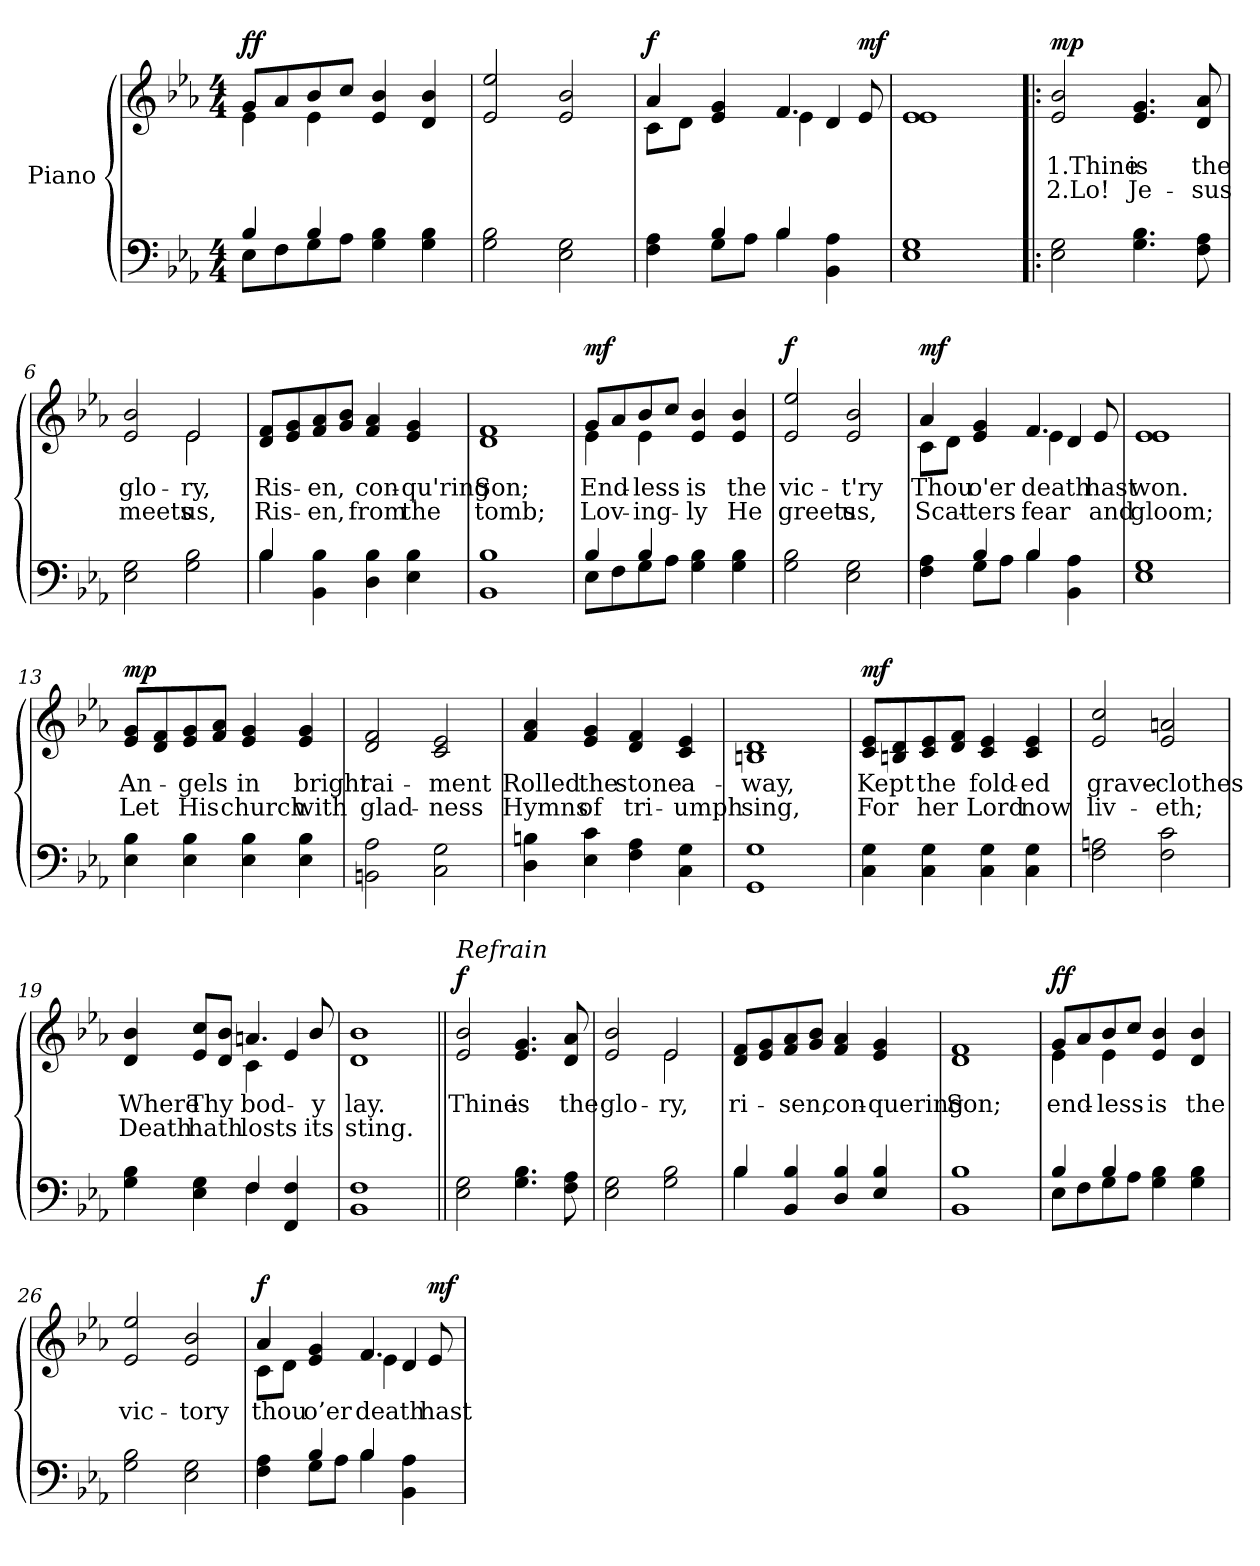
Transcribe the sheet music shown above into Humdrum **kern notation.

**kern	**kern	**text	**text	**dynam
*part2	*part1	*part1	*part1	*part1
*staff2	*staff1	*staff1	*staff1	*staff1
*I"Piano	*I"Piano	*	*	*
*clefF4	*clefG2	*	*	*
*k[b-e-a-]	*k[b-e-a-]	*	*	*
*E-:	*E-:	*	*	*
*M4/4	*M4/4	*	*	*
*MM110	*MM110	*	*	*
=1	=1	=1	=1	=1
*^	*^	*	*	*
!	!	!	!	!	!	!LO:DY:b
4B-/	8E-\L	8g/L	4e-\	.	.	ff
.	8F\	8a-/	.	.	.	.
4B-/	8G\	8b-/	4e-\	.	.	.
.	8A-\J	8cc/J	.	.	.	.
4G\ 4B-\	2ryy	4e-/ 4b-/	2ryy	.	.	.
4G\ 4B-\	.	4d/ 4b-/	.	.	.	.
*v	*v	*	*	*	*	*
*	*v	*v	*	*	*
=2	=2	=2	=2	=2
2G\ 2B-\	2e-/ 2ee-/	.	.	.
2E-\ 2G\	2e-/ 2b-/	.	.	.
=3	=3	=3	=3	=3
*^	*^	*	*	*
!	!	!	!	!	!	!LO:DY:b
4F\ 4A-\	4ryy	4a-/	8c\L	.	.	f
.	.	.	8d\J	.	.	.
4B-/	8G\L	4e-/ 4g/	4ryy	.	.	.
.	8A-\J	.	.	.	.	.
4B-/	4B-\	4.f/	4e-\	.	.	.
4BB-\ 4A-\	4ryy	.	4d/	.	.	.
!	!	!	!	!	!	!LO:DY:b
.	.	8e-/	.	.	.	mf
*v	*v	*	*	*	*	*
*	*v	*v	*	*	*
=4	=4	=4	=4	=4
1E- 1G	1e- 1e-	.	.	.
=5!|:	=5!|:	=5!|:	=5!|:	=5!|:
!	!	!LO:LY:b	!LO:LY:b	!LO:DY:a
2E-\ 2G\	2e-/ 2b-/	1.Thine	2.Lo!	mp
!	!	!LO:LY:b	!LO:LY:b	!
4.G\ 4.B-\	4.e-/ 4.g/	is	Je-	.
!	!	!LO:LY:b	!LO:LY:b	!
8F\ 8A-\	8d/ 8a-/	the	-sus	.
=6	=6	=6	=6	=6
!	!	!LO:LY:b	!LO:LY:b	!
*	*^	*	*	*
2E-\ 2G\	2e-/ 2b-/	2ryy	glo-	meets	.
!	!	!	!LO:LY:b	!LO:LY:b	!
2G\ 2B-\	2e-/	2e-\	-ry,	us,	.
=7	=7	=7	=7	=7	=7
*^	*	*	*	*	*
!	!	!	!	!LO:LY:b	!LO:LY:b	!
*	*	*v	*v	*	*	*
4B-/	4B-\	8d/ 8f/L	Ris-	Ris-	.
.	.	8e-/ 8g/	.	.	.
!	!	!	!LO:LY:b	!LO:LY:b	!
4BB-\ 4B-\	2.ryy	8f/ 8a-/	-en,	-en,	.
.	.	8g/ 8b-/J	.	.	.
!	!	!	!LO:LY:b	!LO:LY:b	!
4D\ 4B-\	.	4f/ 4a-/	con-	from	.
!	!	!	!LO:LY:b	!LO:LY:b	!
4E-\ 4B-\	.	4e-/ 4g/	-qu'ring	the	.
*v	*v	*	*	*	*
!!LO:LB:g=z
=8	=8	=8	=8	=8
!	!	!LO:LY:b	!LO:LY:b	!
1BB- 1B-	1d 1f	Son;	tomb;	.
=9	=9	=9	=9	=9
*^	*	*	*	*
!	!	!	!LO:LY:b	!LO:LY:b	!LO:DY:a
*	*	*^	*	*	*
4B-/	8E-\L	8g/L	4e-\	End-	Lov-	mf
.	8F\	8a-/	.	.	.	.
!	!	!	!	!LO:LY:b	!LO:LY:b	!
4B-/	8G\	8b-/	4e-\	-less	-ing-	.
.	8A-\J	8cc/J	.	.	.	.
!	!	!	!	!LO:LY:b	!LO:LY:b	!
4G\ 4B-\	2ryy	4e-/ 4b-/	2ryy	is	-ly	.
!	!	!	!	!LO:LY:b	!LO:LY:b	!
4G\ 4B-\	.	4e-/ 4b-/	.	the	He	.
*v	*v	*	*	*	*	*
*	*v	*v	*	*	*
!!LO:LB:g=z
=10	=10	=10	=10	=10
!	!	!LO:LY:b	!LO:LY:b	!LO:DY:a
2G\ 2B-\	2e-/ 2ee-/	vic-	greets	f
!	!	!LO:LY:b	!LO:LY:b	!
2E-\ 2G\	2e-/ 2b-/	-t'ry	us,	.
=11	=11	=11	=11	=11
*^	*	*	*	*
!	!	!	!LO:LY:b	!LO:LY:b	!LO:DY:a
*	*	*^	*	*	*
4F\ 4A-\	4ryy	4a-/	8c\L	Thou	Scat-	mf
.	.	.	8d\J	.	.	.
!	!	!	!	!LO:LY:b	!LO:LY:b	!
4B-/	8G\L	4e-/ 4g/	4ryy	o'er	-ters	.
.	8A-\J	.	.	.	.	.
!	!	!	!	!LO:LY:b	!LO:LY:b	!
4B-/	4B-\	4.f/	4e-\	death	fear	.
4BB-\ 4A-\	4ryy	.	4d/	.	.	.
!	!	!	!	!LO:LY:b	!LO:LY:b	!
.	.	8e-/	.	hast	and	.
*v	*v	*	*	*	*	*
*	*v	*v	*	*	*
=12	=12	=12	=12	=12
!	!	!LO:LY:b	!LO:LY:b	!
1E- 1G	1e- 1e-	won.	gloom;	.
=13	=13	=13	=13	=13
!	!	!LO:LY:b	!LO:LY:b	!LO:DY:a
4E-\ 4B-\	8e-/ 8g/L	An-	Let	mp
.	8d/ 8f/	.	.	.
!	!	!LO:LY:b	!LO:LY:b	!
4E-\ 4B-\	8e-/ 8g/	-gels	His	.
.	8f/ 8a-/J	.	.	.
!	!	!LO:LY:b	!LO:LY:b	!
4E-\ 4B-\	4e-/ 4g/	in	church	.
!	!	!LO:LY:b	!LO:LY:b	!
4E-\ 4B-\	4e-/ 4g/	bright	with	.
=14	=14	=14	=14	=14
!	!	!LO:LY:b	!LO:LY:b	!
2BBn\ 2A-\	2d/ 2f/	rai-	glad-	.
!	!	!LO:LY:b	!LO:LY:b	!
2C\ 2G\	2c/ 2e-/	-ment	-ness	.
!!LO:LB:g=z
=15	=15	=15	=15	=15
!	!	!LO:LY:b	!LO:LY:b	!
4D\ 4Bn\	4f/ 4a-/	Rolled	Hymns	.
!	!	!LO:LY:b	!LO:LY:b	!
4E-\ 4c\	4e-/ 4g/	the	of	.
!	!	!LO:LY:b	!LO:LY:b	!
4F\ 4A-\	4d/ 4f/	stone	tri-	.
!	!	!LO:LY:b	!LO:LY:b	!
4C\ 4G\	4c/ 4e-/	a-	-umph	.
=16	=16	=16	=16	=16
!	!	!LO:LY:b	!LO:LY:b	!
1GG 1G	1Bn 1d	-way,	sing,	.
=17	=17	=17	=17	=17
!	!	!LO:LY:b	!LO:LY:b	!LO:DY:a
4C\ 4G\	8c/ 8e-/L	Kept	For	mf
.	8Bn/ 8d/	.	.	.
!	!	!LO:LY:b	!LO:LY:b	!
4C\ 4G\	8c/ 8e-/	the	her	.
.	8d/ 8f/J	.	.	.
!	!	!LO:LY:b	!LO:LY:b	!
4C\ 4G\	4c/ 4e-/	fold-	Lord	.
!	!	!LO:LY:b	!LO:LY:b	!
4C\ 4G\	4c/ 4e-/	-ed	now	.
=18	=18	=18	=18	=18
!	!	!LO:LY:b	!LO:LY:b	!
2F\ 2An\	2e-/ 2cc/	grave-	liv-	.
!	!	!LO:LY:b	!LO:LY:b	!
2F\ 2c\	2e-/ 2an/	-clothes	-eth;	.
!!LO:LB:g=z
=19	=19	=19	=19	=19
*^	*	*	*	*
!	!	!	!LO:LY:b	!LO:LY:b	!
*	*	*^	*	*	*
4G\ 4B-\	2ryy	4d/ 4b-/	2ryy	Where	Death	.
!	!	!	!	!LO:LY:b	!LO:LY:b	!
4E-\ 4G\	.	8e-/ 8cc/L	.	Thy	hath	.
.	.	8d/ 8b-/J	.	.	.	.
!	!	!	!	!LO:LY:b	!LO:LY:b	!
4F/	4F\	4.an/	4c\	bod-	losts	.
4FF/ 4F/	4ryy	.	4e-/	.	.	.
!	!	!	!	!LO:LY:b	!LO:LY:b	!
.	.	8b-/	.	-y	its	.
*v	*v	*	*	*	*	*
*	*v	*v	*	*	*
=20	=20	=20	=20	=20
!	!	!LO:LY:b	!LO:LY:b	!
1BB- 1F	1d 1b-	lay.	sting.	.
=21||	=21||	=21||	=21||	=21||
!	!LO:TX:a:i:t=Refrain	!	!	!
!	!	!LO:LY:b	!	!LO:DY:b
2E-\ 2G\	2e-/ 2b-/	Thine	.	f
!	!	!LO:LY:b	!	!
4.G\ 4.B-\	4.e-/ 4.g/	is	.	.
!	!	!LO:LY:b	!	!
8F\ 8A-\	8d/ 8a-/	the	.	.
=22	=22	=22	=22	=22
!	!	!LO:LY:b	!	!
*	*^	*	*	*
2E-\ 2G\	2e-/ 2b-/	2ryy	glo-	.	.
!	!	!	!LO:LY:b	!	!
2G\ 2B-\	2e-/	2e-\	-ry,	.	.
=23	=23	=23	=23	=23	=23
*^	*	*	*	*	*
!	!	!	!	!LO:LY:b	!	!
*	*	*v	*v	*	*	*
4B-/	4B-\	8d/ 8f/L	ri-	.	.
.	.	8e-/ 8g/	.	.	.
!	!	!	!LO:LY:b	!	!
4BB-/ 4B-/	2.ryy	8f/ 8a-/	-sen,	.	.
.	.	8g/ 8b-/J	.	.	.
!	!	!	!LO:LY:b	!	!
4D/ 4B-/	.	4f/ 4a-/	con-	.	.
!	!	!	!LO:LY:b	!	!
4E-/ 4B-/	.	4e-/ 4g/	-quering	.	.
*v	*v	*	*	*	*
=24	=24	=24	=24	=24
!	!	!LO:LY:b	!	!
1BB- 1B-	1d 1f	Son;	.	.
!!LO:PB:g=z
=25	=25	=25	=25	=25
*^	*	*	*	*
!	!	!	!LO:LY:b	!	!LO:DY:b
*	*	*^	*	*	*
4B-/	8E-\L	8g/L	4e-\	end-	.	ff
.	8F\	8a-/	.	.	.	.
!	!	!	!	!LO:LY:b	!	!
4B-/	8G\	8b-/	4e-\	-less	.	.
.	8A-\J	8cc/J	.	.	.	.
!	!	!	!	!LO:LY:b	!	!
4G\ 4B-\	2ryy	4e-/ 4b-/	2ryy	is	.	.
!	!	!	!	!LO:LY:b	!	!
4G\ 4B-\	.	4d/ 4b-/	.	the	.	.
*v	*v	*	*	*	*	*
*	*v	*v	*	*	*
=26	=26	=26	=26	=26
!	!	!LO:LY:b	!	!
2G\ 2B-\	2e-/ 2ee-/	vic-	.	.
!	!	!LO:LY:b	!	!
2E-\ 2G\	2e-/ 2b-/	-tory	.	.
=27	=27	=27	=27	=27
*^	*	*	*	*
!	!	!	!LO:LY:b	!	!LO:DY:b
*	*	*^	*	*	*
4F\ 4A-\	4ryy	4a-/	8c\L	thou	.	f
.	.	.	8d\J	.	.	.
!	!	!	!	!LO:LY:b	!	!
4B-/	8G\L	4e-/ 4g/	4ryy	o’er	.	.
.	8A-\J	.	.	.	.	.
!	!	!	!	!LO:LY:b	!	!
4B-/	4B-\	4.f/	4e-\	death	.	.
4BB-\ 4A-\	4ryy	.	4d/	.	.	.
!	!	!	!	!LO:LY:b	!	!LO:DY:b
.	.	8e-/	.	hast	.	mf
*v	*v	*	*	*	*	*
*	*v	*v	*	*	*
=	=	=	=	=
*-	*-	*-	*-	*-
